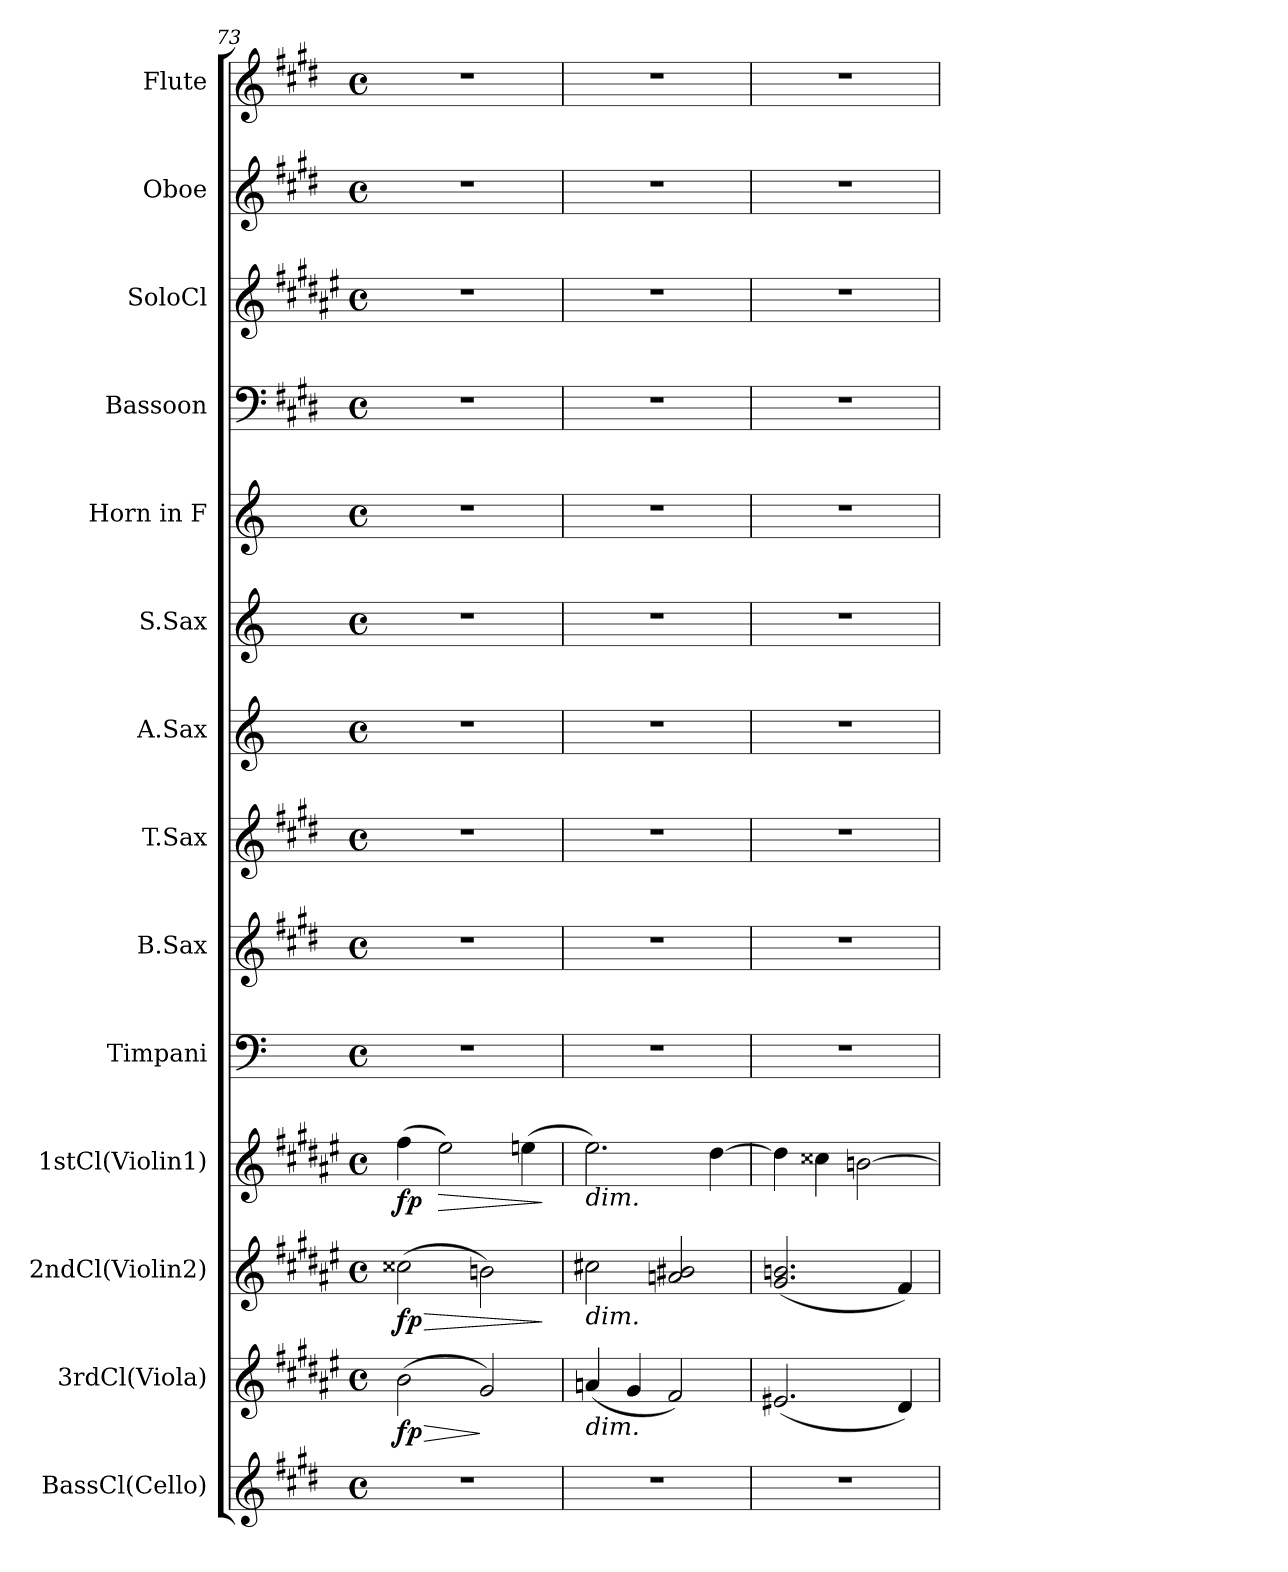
**kern	**kern	**dynam	**kern	**dynam	**kern	**dynam	**kern	**kern	**kern	**kern	**kern	**kern	**kern	**kern	**kern	**kern
*part14	*part13	*part13	*part12	*part12	*part11	*part11	*part10	*part9	*part8	*part7	*part6	*part5	*part4	*part3	*part2	*part1
*staff14	*staff13	*staff13	*staff12	*staff12	*staff11	*staff11	*staff10	*staff9	*staff8	*staff7	*staff6	*staff5	*staff4	*staff3	*staff2	*staff1
*I"BassCl(Cello)	*I"3rdCl(Viola)	*	*I"2ndCl(Violin2)	*	*I"1stCl(Violin1)	*	*I"Timpani	*I"B.Sax	*I"T.Sax	*I"A.Sax	*I"S.Sax	*I"Horn in F	*I"Bassoon	*I"SoloCl	*I"Oboe	*I"Flute
*I'BassCl(Cello)	*I'3rdCl(Viola)	*	*I'2ndCl(Violin2)	*	*I'1stCl(Violin1)	*	*	*	*I'T. Sax.	*I'A. Sax.	*I'S. Sax.	*I'Horn in F	*	*I'SoloCl	*	*
*clefG2	*clefG2	*	*clefG2	*	*clefG2	*	*clefF4	*clefG2	*clefG2	*clefG2	*clefG2	*clefG2	*clefF4	*clefG2	*clefG2	*clefG2
*ITrd8c14	*ITrd1c2	*	*ITrd1c2	*	*ITrd1c2	*	*	*ITrd12c21	*ITrd8c14	*ITrd5c9	*ITrd1c2	*ITrd4c7	*	*ITrd1c2	*	*
*k[f#c#g#d#]	*k[f#c#g#d#]	*	*k[f#c#g#d#]	*	*k[f#c#g#d#]	*	*k[]	*k[f#c#g#d#]	*k[f#c#g#d#]	*k[b-e-a-]	*k[b-e-]	*k[b-]	*k[f#c#g#d#]	*k[f#c#g#d#]	*k[f#c#g#d#]	*k[f#c#g#d#]
*M4/4	*M4/4	*	*M4/4	*	*M4/4	*	*M4/4	*M4/4	*M4/4	*M4/4	*M4/4	*M4/4	*M4/4	*M4/4	*M4/4	*M4/4
*met(c)	*met(c)	*	*met(c)	*	*met(c)	*	*met(c)	*met(c)	*met(c)	*met(c)	*met(c)	*met(c)	*met(c)	*met(c)	*met(c)	*met(c)
=73	=73	=73	=73	=73	=73	=73	=73	=73	=73	=73	=73	=73	=73	=73	=73	=73
!	!	!LO:HP:b	!	!LO:HP:b	!	!	!	!	!	!	!	!	!	!	!	!
!	!	!LO:DY:n=1:b	!	!LO:DY:n=1:b	!	!LO:DY:b	!	!	!	!	!	!	!	!	!	!
1r	(>2a\	> fp	(>2b#X\	> fp	(>4ee\	fp	1r	1r	1r	1r	1r	1r	1r	1r	1r	1r
!	!	!	!	!	!	!LO:HP:b	!	!	!	!	!	!	!	!	!	!
.	.	.	.	.	2dd#\)	>	.	.	.	.	.	.	.	.	.	.
.	2f#/)	]	2an\)	.	.	.	.	.	.	.	.	.	.	.	.	.
.	.	.	.	.	(>4ddn\	.	.	.	.	.	.	.	.	.	.	.
.	.	.	.	]	.	]	.	.	.	.	.	.	.	.	.	.
!!LO:PB:g=z
=74	=74	=74	=74	=74	=74	=74	=74	=74	=74	=74	=74	=74	=74	=74	=74	=74
!	!	!	!	!	!LO:TX:b:i:t=dim.	!	!	!	!	!	!	!	!	!	!	!
!	!	!	!LO:TX:b:i:t=dim.	!	!	!	!	!	!	!	!	!	!	!	!	!
!	!LO:TX:b:i:t=dim.	!	!	!	!	!	!	!	!	!	!	!	!	!	!	!
1r	(<4gn/	.	2bn\	.	2.dd#\)	.	1r	1r	1r	1r	1r	1r	1r	1r	1r	1r
.	4f#/	.	.	.	.	.	.	.	.	.	.	.	.	.	.	.
.	2e/)	.	2gn/ 2a#X/	.	.	.	.	.	.	.	.	.	.	.	.	.
.	.	.	.	.	[4cc#\	.	.	.	.	.	.	.	.	.	.	.
=75	=75	=75	=75	=75	=75	=75	=75	=75	=75	=75	=75	=75	=75	=75	=75	=75
1r	(<2.d#X/	.	(<2.f#/ 2.an/	.	4cc#\]	.	1r	1r	1r	1r	1r	1r	1r	1r	1r	1r
.	.	.	.	.	4b#X\	.	.	.	.	.	.	.	.	.	.	.
.	.	.	.	.	[2an\	.	.	.	.	.	.	.	.	.	.	.
.	4c#/)	.	4e/)	.	.	.	.	.	.	.	.	.	.	.	.	.
=	=	=	=	=	=	=	=	=	=	=	=	=	=	=	=	=
*-	*-	*-	*-	*-	*-	*-	*-	*-	*-	*-	*-	*-	*-	*-	*-	*-
